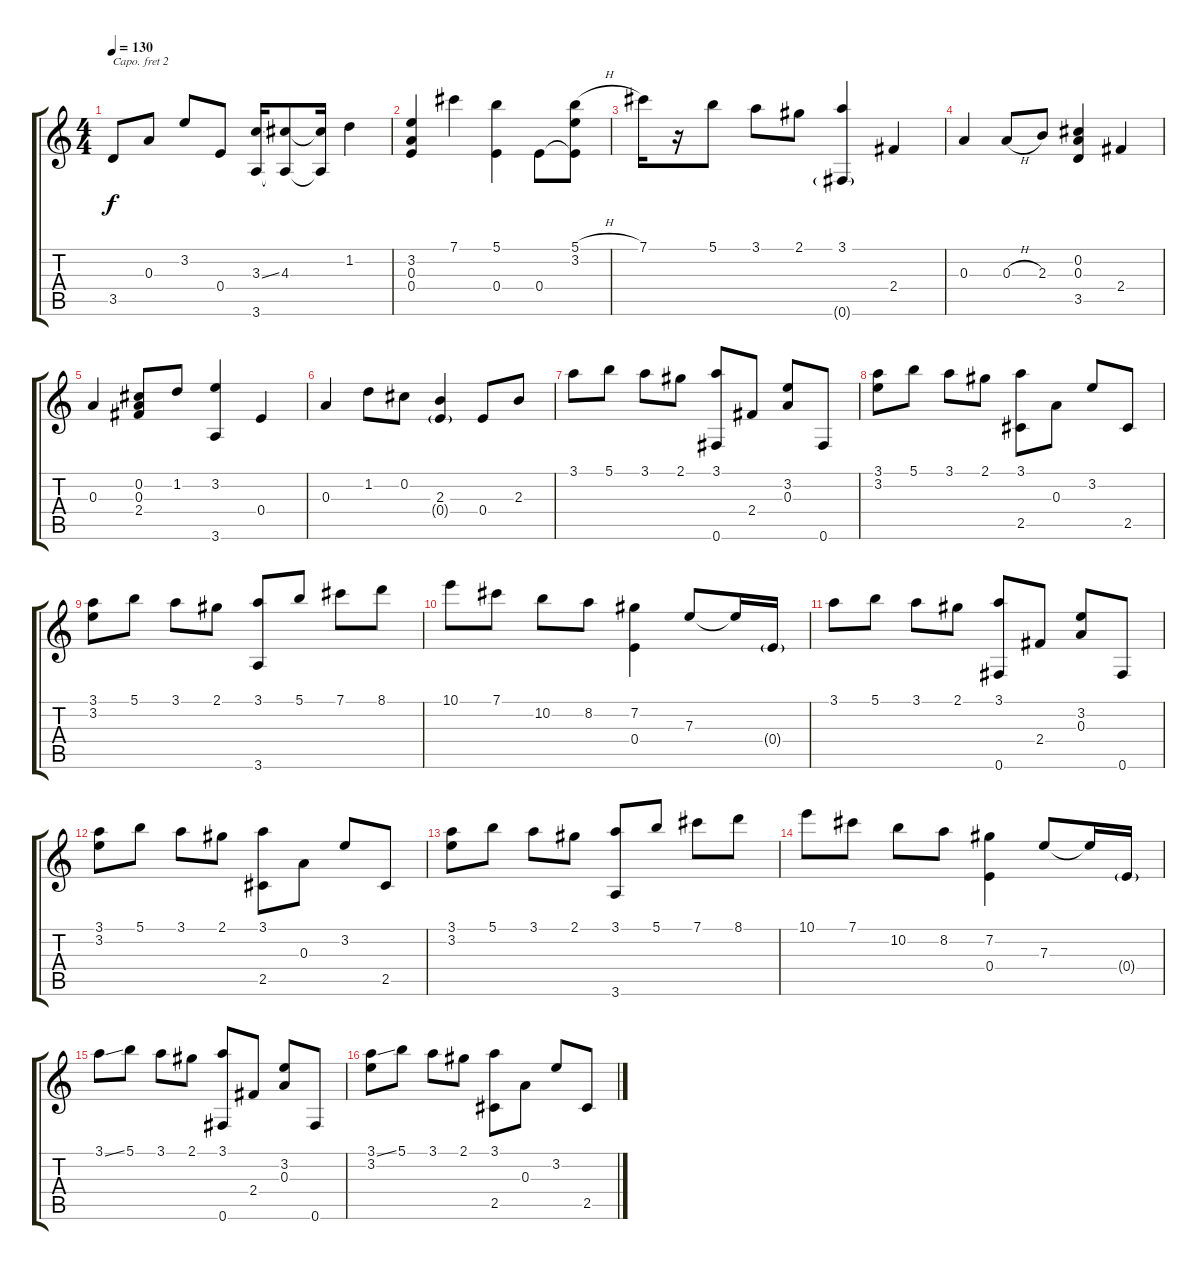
\track "" {instrument acousticguitarsteel}
\staff {score tabs}
\capo 2
\tuning (E4 B3 G3 D3 A2 E2) {hide}
\ts (4 4)
\tempo 130
\clef g2
\ks c
3.5.8{dy f} 0.3.8 3.2.8 0.4.8 (3.3{ss} 3.6).16 (4.3 3.6{t}).8 (4.3{t} 3.6{t}).16 1.2.4 |
(3.2 0.3 0.4).4 7.1.4 (5.1 0.4).4 0.4.8 (5.1{h} 3.2 0.4{t}).8 |
7.1.16 r.16 5.1.8 3.1.8 2.1.8 (3.1 0.6{g}).4 2.4.4 |
0.3.4 0.3{h}.8 2.3.8 (0.2 0.3 3.5).4 2.4.4 |
0.3.4 (0.2 0.3 2.4).8 1.2.8 (3.2 3.6).4 0.4.4 |
0.3.4 1.2.8 0.2.8 (2.3 0.4{g}).4 0.4.8 2.3.8 |
3.1.8 5.1.8 3.1.8 2.1.8 (3.1 0.6).8 2.4.8 (3.2 0.3).8 0.6.8 |
(3.1 3.2).8 5.1.8 3.1.8 2.1.8 (3.1 2.5).8 0.3.8 3.2.8 2.5.8 |
(3.1 3.2).8 5.1.8 3.1.8 2.1.8 (3.1 3.6).8 5.1.8 7.1.8 8.1.8 |
10.1.8 7.1.8 10.2.8 8.2.8 (7.2 0.4).4 7.3.8 7.3{t}.16 0.4{g}.16 |
3.1.8 5.1.8 3.1.8 2.1.8 (3.1 0.6).8 2.4.8 (3.2 0.3).8 0.6.8 |
(3.1 3.2).8 5.1.8 3.1.8 2.1.8 (3.1 2.5).8 0.3.8 3.2.8 2.5.8 |
(3.1 3.2).8 5.1.8 3.1.8 2.1.8 (3.1 3.6).8 5.1.8 7.1.8 8.1.8 |
10.1.8 7.1.8 10.2.8 8.2.8 (7.2 0.4).4 7.3.8 7.3{t}.16 0.4{g}.16 |
3.1{ss}.8 5.1.8 3.1.8 2.1.8 (3.1 0.6).8 2.4.8 (3.2 0.3).8 0.6.8 |
(3.1{ss} 3.2).8 5.1.8 3.1.8 2.1.8 (3.1 2.5).8 0.3.8 3.2.8 2.5.8
